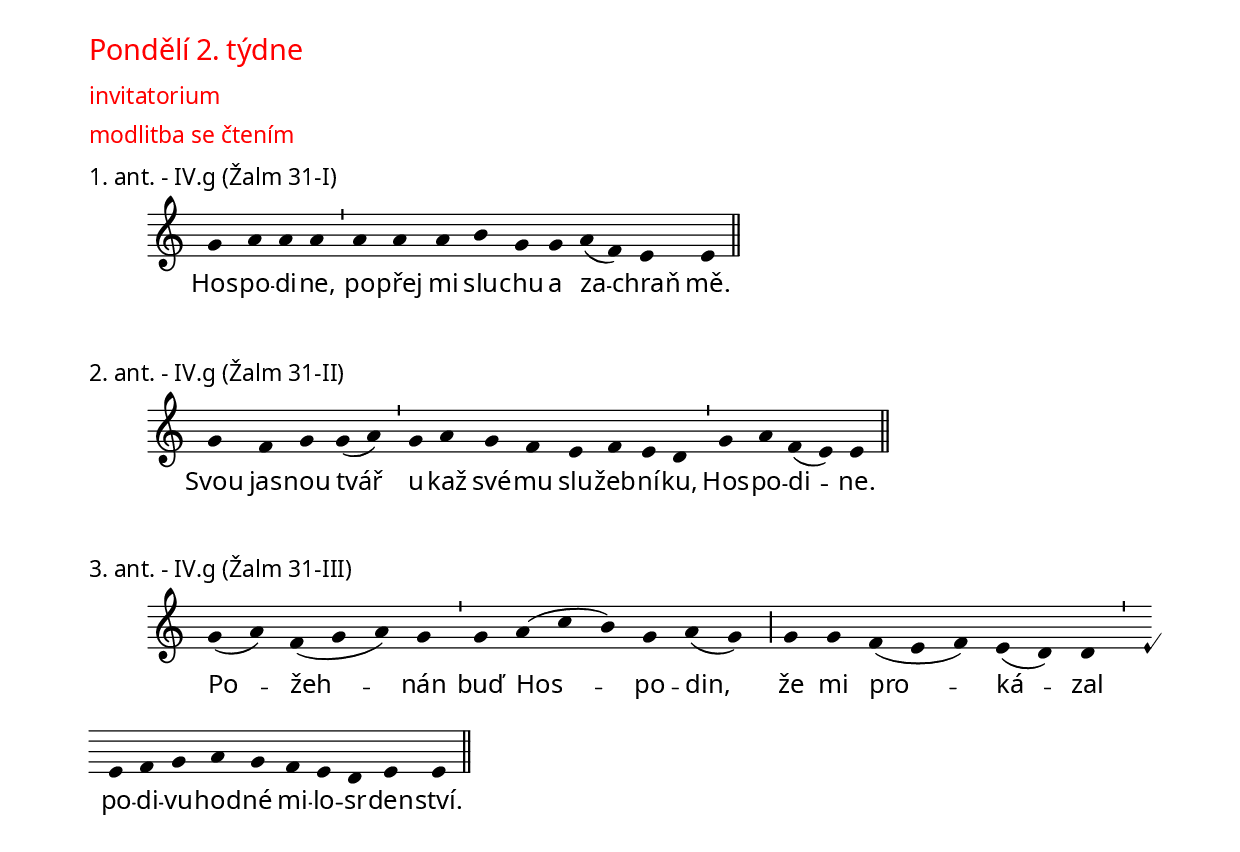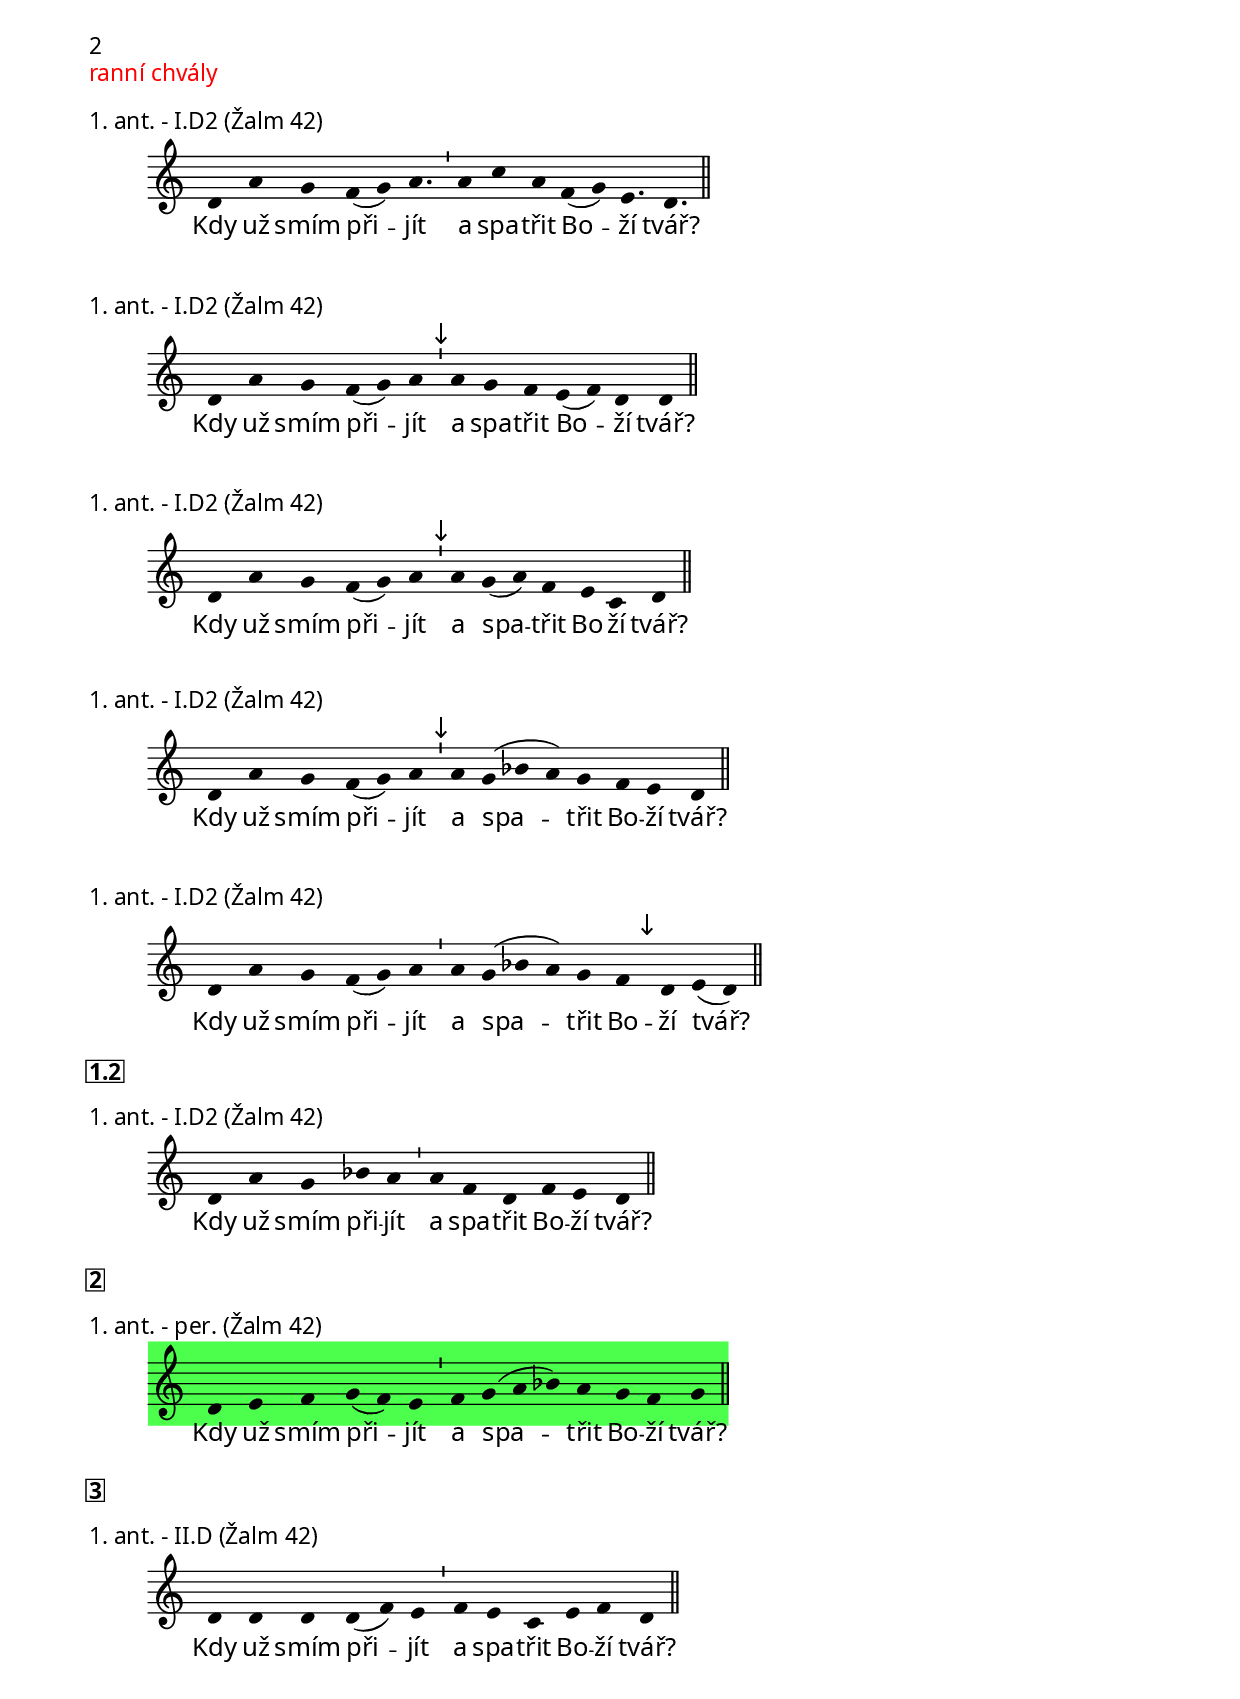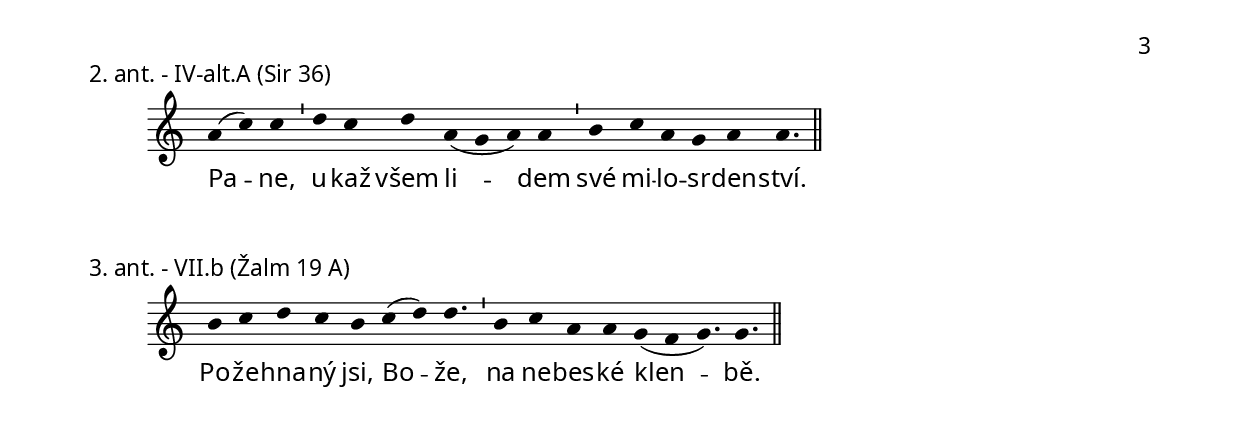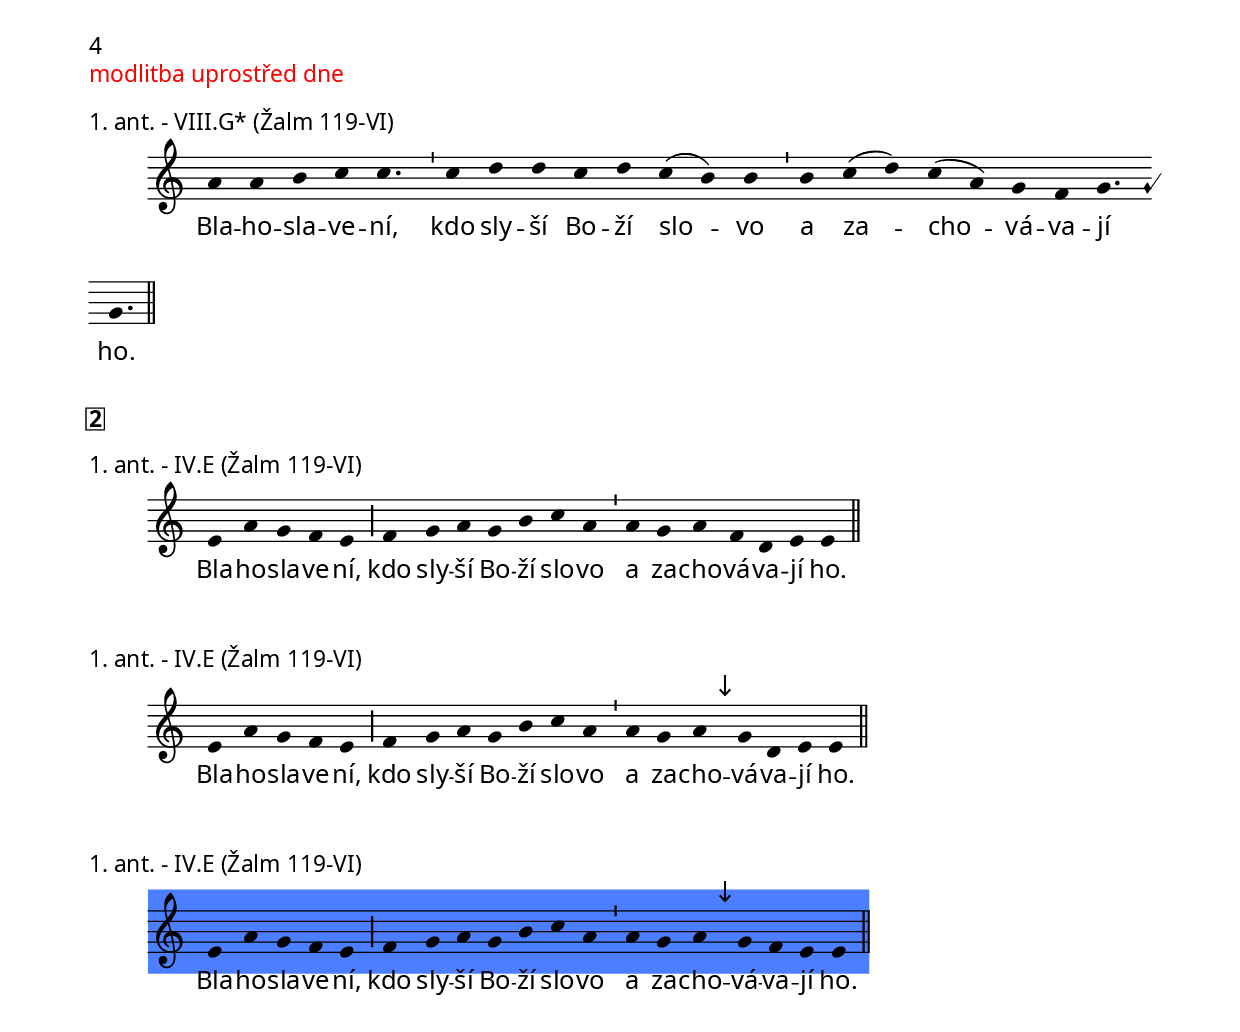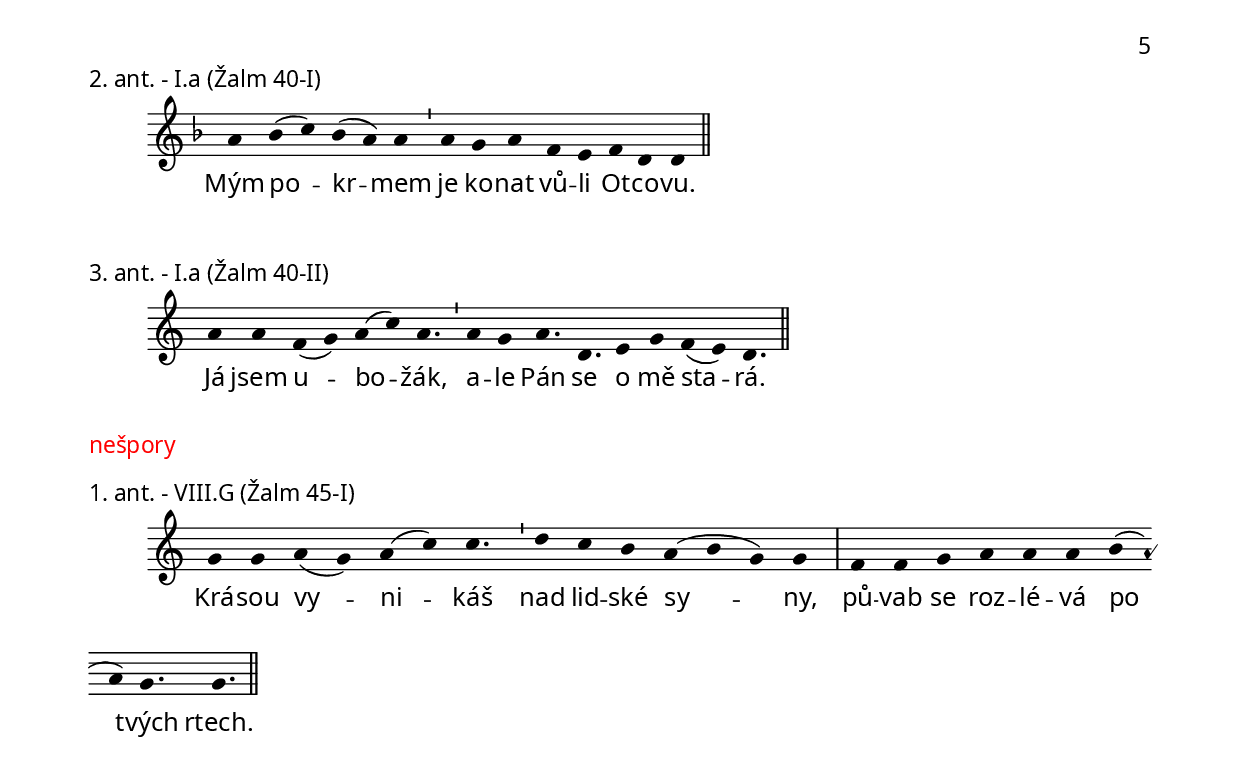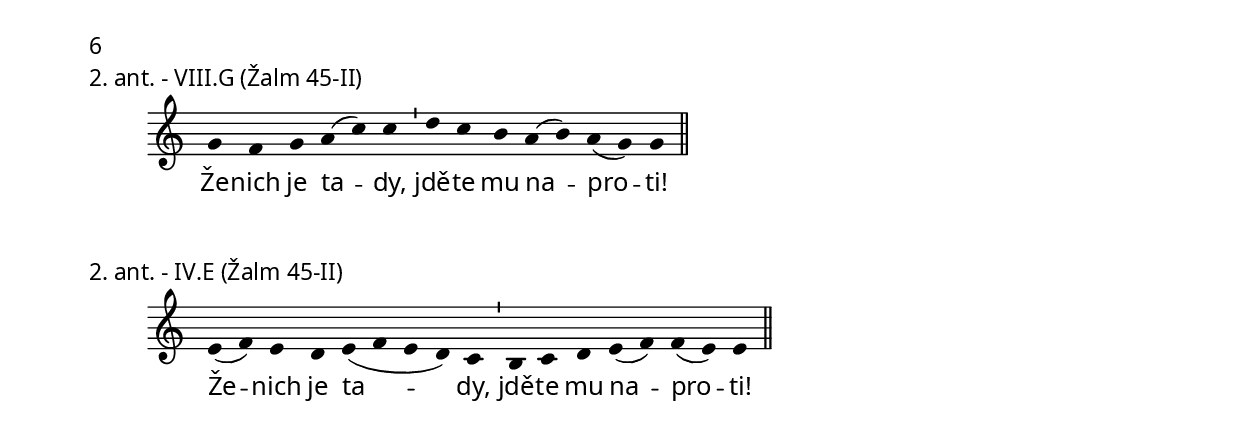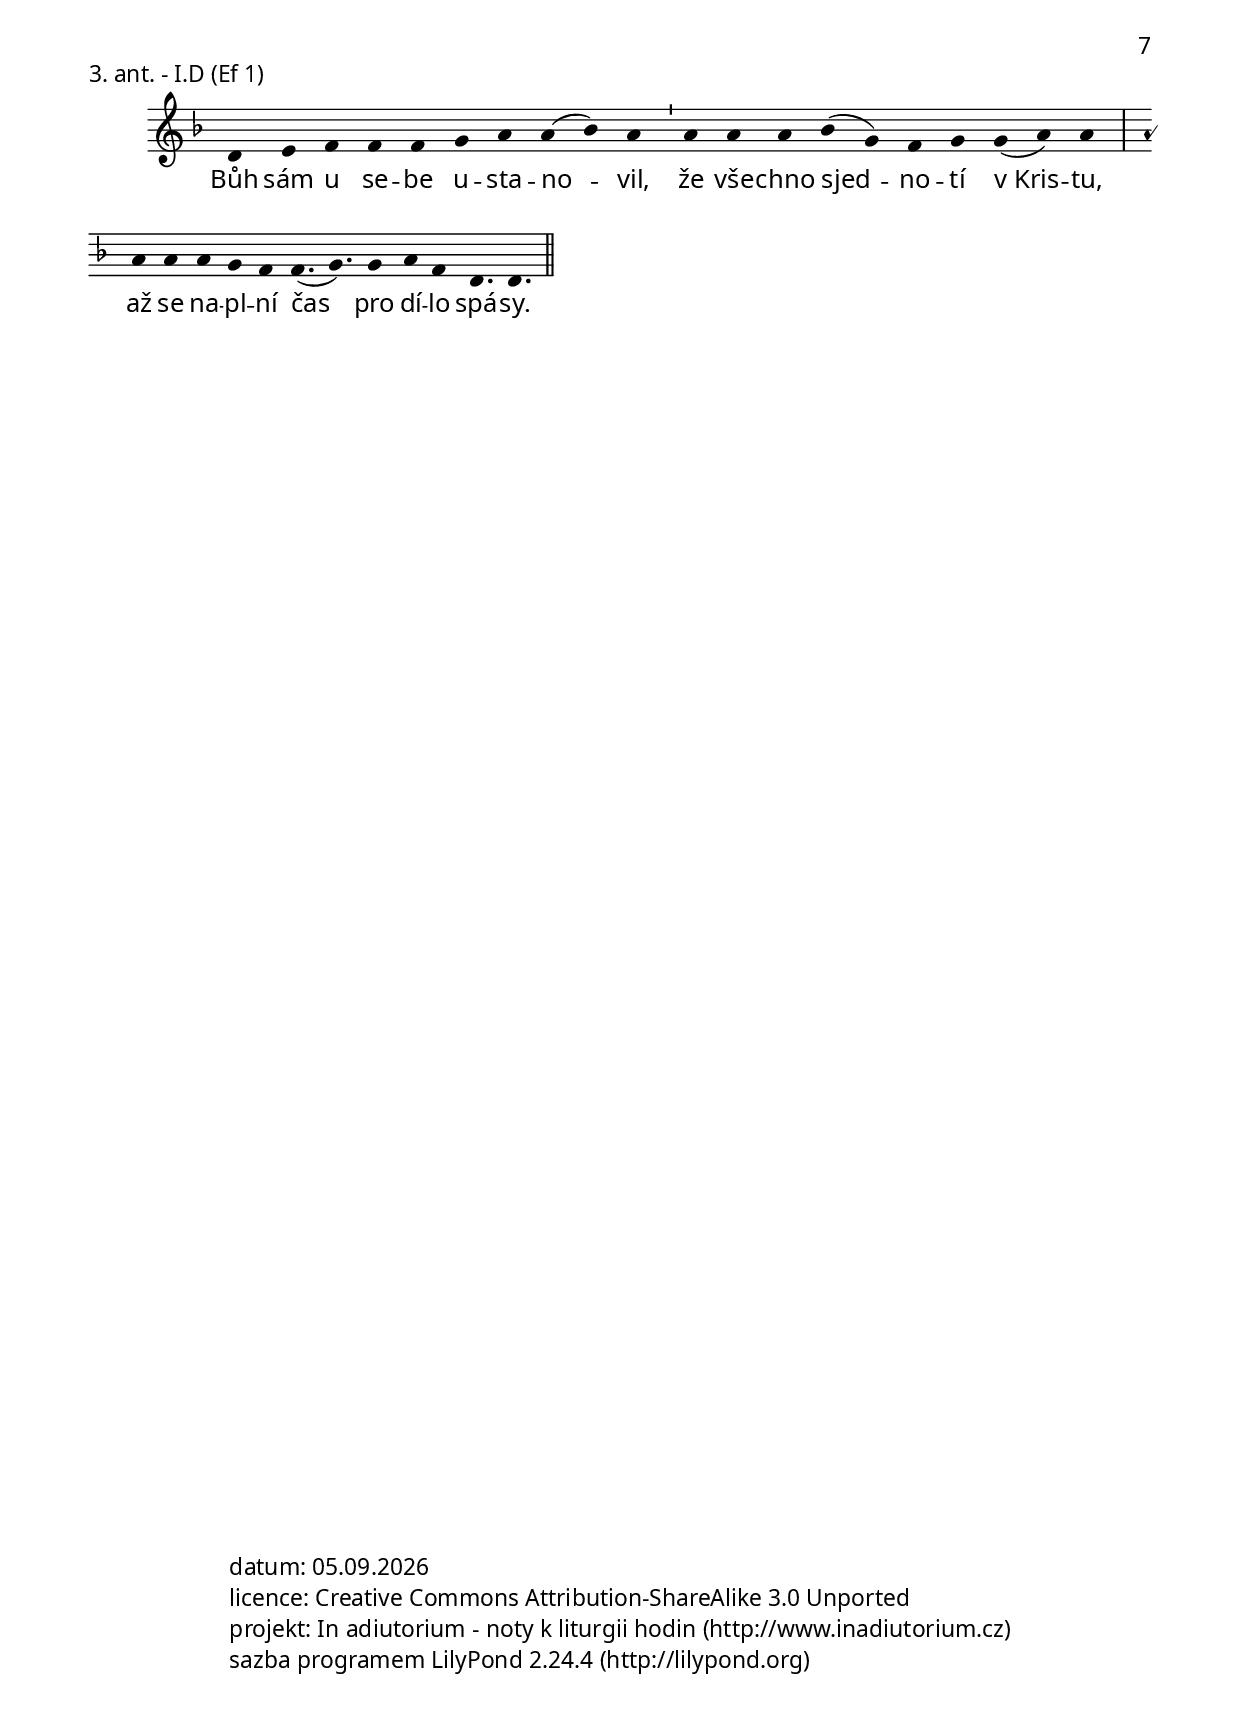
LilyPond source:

\include "../spolecne.ly"

\markup {\nadpisDen {Pondělí 2. týdne}}

\markup {\nadpisHodinka {"invitatorium"}}

%\score { \tIIpondeliInvitatorium }

\markup {\nadpisHodinka {"modlitba se čtením"}}

\score {
  \relative c'' {
    \choralniRezim
    g4 a a a \barMin
    a a a b g g a( f) e e \barFinalis
  }
  \addlyrics {
    Hos -- po -- di -- ne,
    po -- přej mi slu -- chu a za -- chraň mě.
  }
  \header {
    quid = "1. ant."
    modus = "IV"
    differentia = "g" 
    psalmus = "Žalm 31-I"
    id = "cte-ant1"
    piece = \markup {\sestavTitulek}
  }
}

\score {
  \relative c'' {
    \choralniRezim
    g4 f g g( a) \barMin
    g a g f e f e d \barMin
    g a f( e) e \barFinalis
  }
  \addlyrics {
    Svou jas -- nou tvář
    u -- kaž své -- mu slu -- žeb -- ní -- ku,
    Hos -- po -- di -- ne.
  }
  \header {
    quid = "2. ant."
    modus = "IV"
    differentia = "g" 
    psalmus = "Žalm 31-II"
    id = "cte-ant2"
    piece = \markup {\sestavTitulek}
  }
}

\score {
  \relative c'' {
    \choralniRezim
    g4( a) f( g a) g \barMin g a( c b) g a( g) \barMaior
    g g f( e f) e( d) d \barMin
    e f g a g f e d e e \barFinalis
  }
  \addlyrics {
    Po -- žeh -- nán buď Hos -- po -- din,
    že mi pro -- ká -- zal
    po -- di -- vu -- hod -- né mi -- lo -- sr -- den -- ství.
  }
  \header {
    quid = "3. ant."
    modus = "IV"
    differentia = "g" 
    psalmus = "Žalm 31-III"
    id = "cte-ant3"
    piece = \markup {\sestavTitulek}
  }
}

\pageBreak

\markup {\nadpisHodinka {"ranní chvály"}}

\score {
  \relative c' {
    \choralniRezim
    d4 a' g f( g) a4. \barMin a4 c a f( g) e4. d \barFinalis
  }
  \addlyrics {
    Kdy už smím při -- jít a spa -- třit Bo -- ží tvář?
  }
  \header {
    quid = "1. ant."     
    modus = "I"     
    differentia = "D2" 
    psalmus = "Žalm 42"
    id = "rch-ant1"
    piece = \markup {\sestavTitulek}
  }
}

\score {
  \relative c' {
    \choralniRezim
    d4 a' g f( g) a \barMin 
    \mark\sipka a g f e( f) d d \barFinalis
  }
  \addlyrics {
    Kdy už smím při -- jít 
    a spa -- třit Bo -- ží tvář?
  }
  \header {
    quid = "1. ant."     
    modus = "I"     
    differentia = "D2" 
    psalmus = "Žalm 42"
    id = "rch-ant1"
    piece = \markup {\sestavTitulek}
  }
}

\score {
  \relative c' {
    \choralniRezim
    d4 a' g f( g) a \barMin 
    \mark\sipka a g( a) f e c d \barFinalis
  }
  \addlyrics {
    Kdy už smím při -- jít 
    a spa -- třit Bo -- ží tvář?
  }
  \header {
    quid = "1. ant."     
    modus = "I"     
    differentia = "D2" 
    psalmus = "Žalm 42"
    id = "rch-ant1"
    piece = \markup {\sestavTitulek}
  }
}

\score {
  \relative c' {
    \choralniRezim
    d4 a' g f( g) a \barMin 
    \mark\sipka a g( bes a) g f e d \barFinalis
  }
  \addlyrics {
    Kdy už smím při -- jít 
    a spa -- třit Bo -- ží tvář?
  }
  \header {
    quid = "1. ant."     
    modus = "I"     
    differentia = "D2" 
    psalmus = "Žalm 42"
    id = "rch-ant1"
    piece = \markup {\sestavTitulek}
  }
}

\score {
  \relative c' {
    \choralniRezim
    d4 a' g f( g) a \barMin 
    a g( bes a) g f \mark\sipka d e( d) \barFinalis
  }
  \addlyrics {
    Kdy už smím při -- jít 
    a spa -- třit Bo -- ží tvář?
  }
  \header {
    quid = "1. ant."     
    modus = "I"     
    differentia = "D2" 
    psalmus = "Žalm 42"
    id = "rch-ant1"
    piece = \markup {\sestavTitulek}
  }
}

\markup\nadpisSkupiny 1.2

\score {
  \relative c' {
    \choralniRezim
    d4 a' g bes a \barMin 
    a f d f e d \barFinalis
  }
  \addlyrics {
    Kdy už smím při -- jít 
    a spa -- třit Bo -- ží tvář?
  }
  \header {
    quid = "1. ant."     
    modus = "I"     
    differentia = "D2" 
    psalmus = "Žalm 42"
    id = "rch-ant1"
    piece = \markup {\sestavTitulek}
  }
}

\markup\nadpisSkupiny 2

\score {
  \relative c' {
    \zvyraznovacZeleny
    \choralniRezim
    d4 e f g( f) e \barMin
    f g( a bes) a g f g \barFinalis
  }
  \addlyrics {
    Kdy už smím při -- jít 
    a spa -- třit Bo -- ží tvář?
  }
  \header {
    quid = "1. ant."     
    modus = "per"     
    differentia = "" 
    psalmus = "Žalm 42"
    id = "rch-ant1"
    piece = \markup {\sestavTitulek}
  }
}

\markup\nadpisSkupiny 3

\score {
  \relative c' {
    \choralniRezim
    d4 d d d( f) e \barMin
    f e c e f d \barFinalis
  }
  \addlyrics {
    Kdy už smím při -- jít 
    a spa -- třit Bo -- ží tvář?
  }
  \header {
    quid = "1. ant."     
    modus = "II"     
    differentia = "D" 
    psalmus = "Žalm 42"
    id = "rch-ant1"
    piece = \markup {\sestavTitulek}
  }
}

\pageBreak

\score {
  \relative c'' {
    \choralniRezim
    a4( c) c \barMin d c d a( g a) a \barMin b c a g a a4. \barFinalis
  }
  \addlyrics {
    Pa -- ne, u -- kaž všem li -- dem své mi -- lo -- sr -- den -- ství.
  }
  \header {
    quid = "2. ant."     
    modus = "IV-alt"     
    differentia = "A" 
    psalmus = "Sir 36"
    id = "rch-ant2"
    piece = \markup {\sestavTitulek}
  }
}

\score {
  \relative c'' {
    \choralniRezim
    b4 c d c b c( d) d4. \barMin b4 c a a g( f g4.) g \barFinalis
  }
  \addlyrics {
    Po -- že -- hna -- ný jsi, Bo -- že, na ne -- bes -- ké klen -- bě.
  }
  \header {
    quid = "3. ant."     
    modus = "VII"     
    differentia = "b" 
    psalmus = "Žalm 19 A"
    id = "rch-ant3"
    piece = \markup {\sestavTitulek}
  }
}

%\score { \tIIpondeliAntBenedictus }

\pageBreak

\markup {\nadpisHodinka {"modlitba uprostřed dne"}}

\score {
  \relative c'' {
    \choralniRezim
    a4 a b c c4. \barMin c4 d d c d c( b) b \barMin
    b c( d) c( a) g f g4. g \barFinalis
  }
  \addlyrics {
    Bla -- ho -- sla -- ve -- ní, kdo sly -- ší Bo -- ží slo -- vo
    a za -- cho -- vá -- va -- jí ho.
  }
  \header {
    quid = "1. ant."
    modus = "VIII"
    differentia = "G*" 
    psalmus = "Žalm 119-VI"
    id = "up-ant1"
    piece = \markup {\sestavTitulek}
  }
}

\markup\nadpisSkupiny 2

\score {
  \relative c' {
    \choralniRezim
    e4 a g f e \barMaior
    f g a g b c a \barMin
    a g a f d e e \barFinalis
  }
  \addlyrics {
    Bla -- ho -- sla -- ve -- ní, 
    kdo sly -- ší Bo -- ží slo -- vo
    a za -- cho -- vá -- va -- jí ho.
  }
  \header {
    quid = "1. ant."
    modus = "IV"
    differentia = "E" 
    psalmus = "Žalm 119-VI"
    id = "up-ant1"
    piece = \markup {\sestavTitulek}
  }
}

\score {
  \relative c' {
    \choralniRezim
    e4 a g f e \barMaior
    f g a g b c a \barMin
    a g a \mark\sipka g d e e \barFinalis
  }
  \addlyrics {
    Bla -- ho -- sla -- ve -- ní, 
    kdo sly -- ší Bo -- ží slo -- vo
    a za -- cho -- vá -- va -- jí ho.
  }
  \header {
    quid = "1. ant."
    modus = "IV"
    differentia = "E" 
    psalmus = "Žalm 119-VI"
    id = "up-ant1"
    piece = \markup {\sestavTitulek}
  }
}

\score {
  \relative c' {
    \zvyraznovacModry
    \choralniRezim
    e4 a g f e \barMaior
    f g a g b c a \barMin
    a g a \mark\sipka g f e e \barFinalis
  }
  \addlyrics {
    Bla -- ho -- sla -- ve -- ní, 
    kdo sly -- ší Bo -- ží slo -- vo
    a za -- cho -- vá -- va -- jí ho.
  }
  \header {
    quid = "1. ant."
    modus = "IV"
    differentia = "E" 
    psalmus = "Žalm 119-VI"
    id = "up-ant1"
    piece = \markup {\sestavTitulek}
  }
}

\pageBreak

\score {
  \relative c'' {
    \choralniRezim
    \key f \major
    a4 bes( c) bes( a) a \barMin a g a f e f d d \barFinalis
  }
  \addlyrics {
    Mým po -- kr -- mem je ko -- nat vů -- li Ot -- co -- vu.
  }
  \header {
    quid = "2. ant."
    modus = "I"
    differentia = "a" 
    psalmus = "Žalm 40-I"
    id = "up-ant2"
    piece = \markup {\sestavTitulek}
  }
}

\score {
  \relative c'' {
    \choralniRezim
    a4 a f( g) a( c) a4. \barMin a4 g a4. d, e4 g f( e) d4. \barFinalis
  }
  \addlyrics {
    Já jsem u -- bo -- žák, a -- le Pán se o mě sta -- rá.
  }
  \header {
    quid = "3. ant."
    modus = "I"
    differentia = "a" 
    psalmus = "Žalm 40-II"
    id = "up-ant3"
    piece = \markup {\sestavTitulek}
  }
}

\markup {\nadpisHodinka {"nešpory"}}

\score {
  \relative c'' {
    \choralniRezim
    g4 g a( g) a( c) c4. \barMin d4 c b a( b g) g \barMax
    f f g a a a b( a) g4. g \barFinalis
  }
  \addlyrics {
    Krá -- sou vy -- ni -- káš nad lid -- ské sy -- ny,
    pů -- vab se roz -- lé -- vá po tvých rtech.
  }
  \header {
    quid = "1. ant."
    modus = "VIII"
    differentia = "G" 
    psalmus = "Žalm 45-I"
    id = "ne-ant1"
    piece = \markup {\sestavTitulek}
  }
}

\pageBreak

\score {
  \relative c'' {
    \choralniRezim
    g4 f g a( c) c \barMin d c b a( b) a( g) g \barFinalis
  }
  \addlyrics {
    Že -- nich je ta -- dy, jdě -- te mu na -- pro -- ti!
  }
  \header {
    quid = "2. ant."
    modus = "VIII"
    differentia = "G" 
    psalmus = "Žalm 45-II"
    id = "ne-ant2"
    piece = \markup {\sestavTitulek}
  }
}

% 13.10.2012
% "Krasou vynikas" se mi libi v modu VIII, tak, jak je, a nechci ji menit
% ani nahrazovat. Antifona ke druhemu dilu zalmu, "Zenich je tady",
% je v puvodni verzi (vyse) mdla. Napadlo me, ze by nutne nemusela zachovavat
% zasadu jeden zalm - jeden napev, a spotanne me napadla nasledujici melodie
% v modu IV. Inspiraci - co do "nalady" - byl byzantsky zpev 
% "Idou ho nymfios erchetai", diky nemuz jsem si uvedomil, ze evangelni postava
% "zenicha", jak o ni promlouva Kristus a Jan Krtitel, neni jen typem
% Krista prichazejiciho ve slave, ale take Krista Velikonoc.
\score {
  \relative c' {
    \choralniRezim
    e4( f) e d e( f e d) c \barMin
    b c d e( f) f( e) e \barFinalis
  }
  \addlyrics {
    Že -- nich je ta -- dy, 
    jdě -- te mu na -- pro -- ti!
  }
  \header {
    quid = "2. ant."
    modus = "IV"
    differentia = "E" 
    psalmus = "Žalm 45-II"
    id = "ne-ant2"
    piece = \markup {\sestavTitulek}
  }
}

\pageBreak

%tIIpondeliNespAntIII = 
\score {
  \relative c' {
    \choralniRezim
    \key f \major
    d4 e f f f g a a( bes) a \barMin
    a a a bes( g) f g g( a) a \barMax
    a a a g f f4.( g) \barMin \bar ""
    g4 a f d4. d \barFinalis
  }
  \addlyrics {
    Bůh sám u se -- be u -- sta -- no -- vil, 
    že vše -- chno sjed -- no -- tí v_Kris -- tu, 
    až se na -- pl -- ní čas 
    pro dí -- lo spá -- sy.
  }
  \header {
    quid = "3. ant."
    modus = "I"
    differentia = "D" 
    psalmus = "Ef 1"
    id = "ne-ant3"
    piece = \markup {\sestavTitulek}
  }
}

%\score { \tIIpondeliNespAntIII }

%\score { \tIIpondeliAntMagnificat }